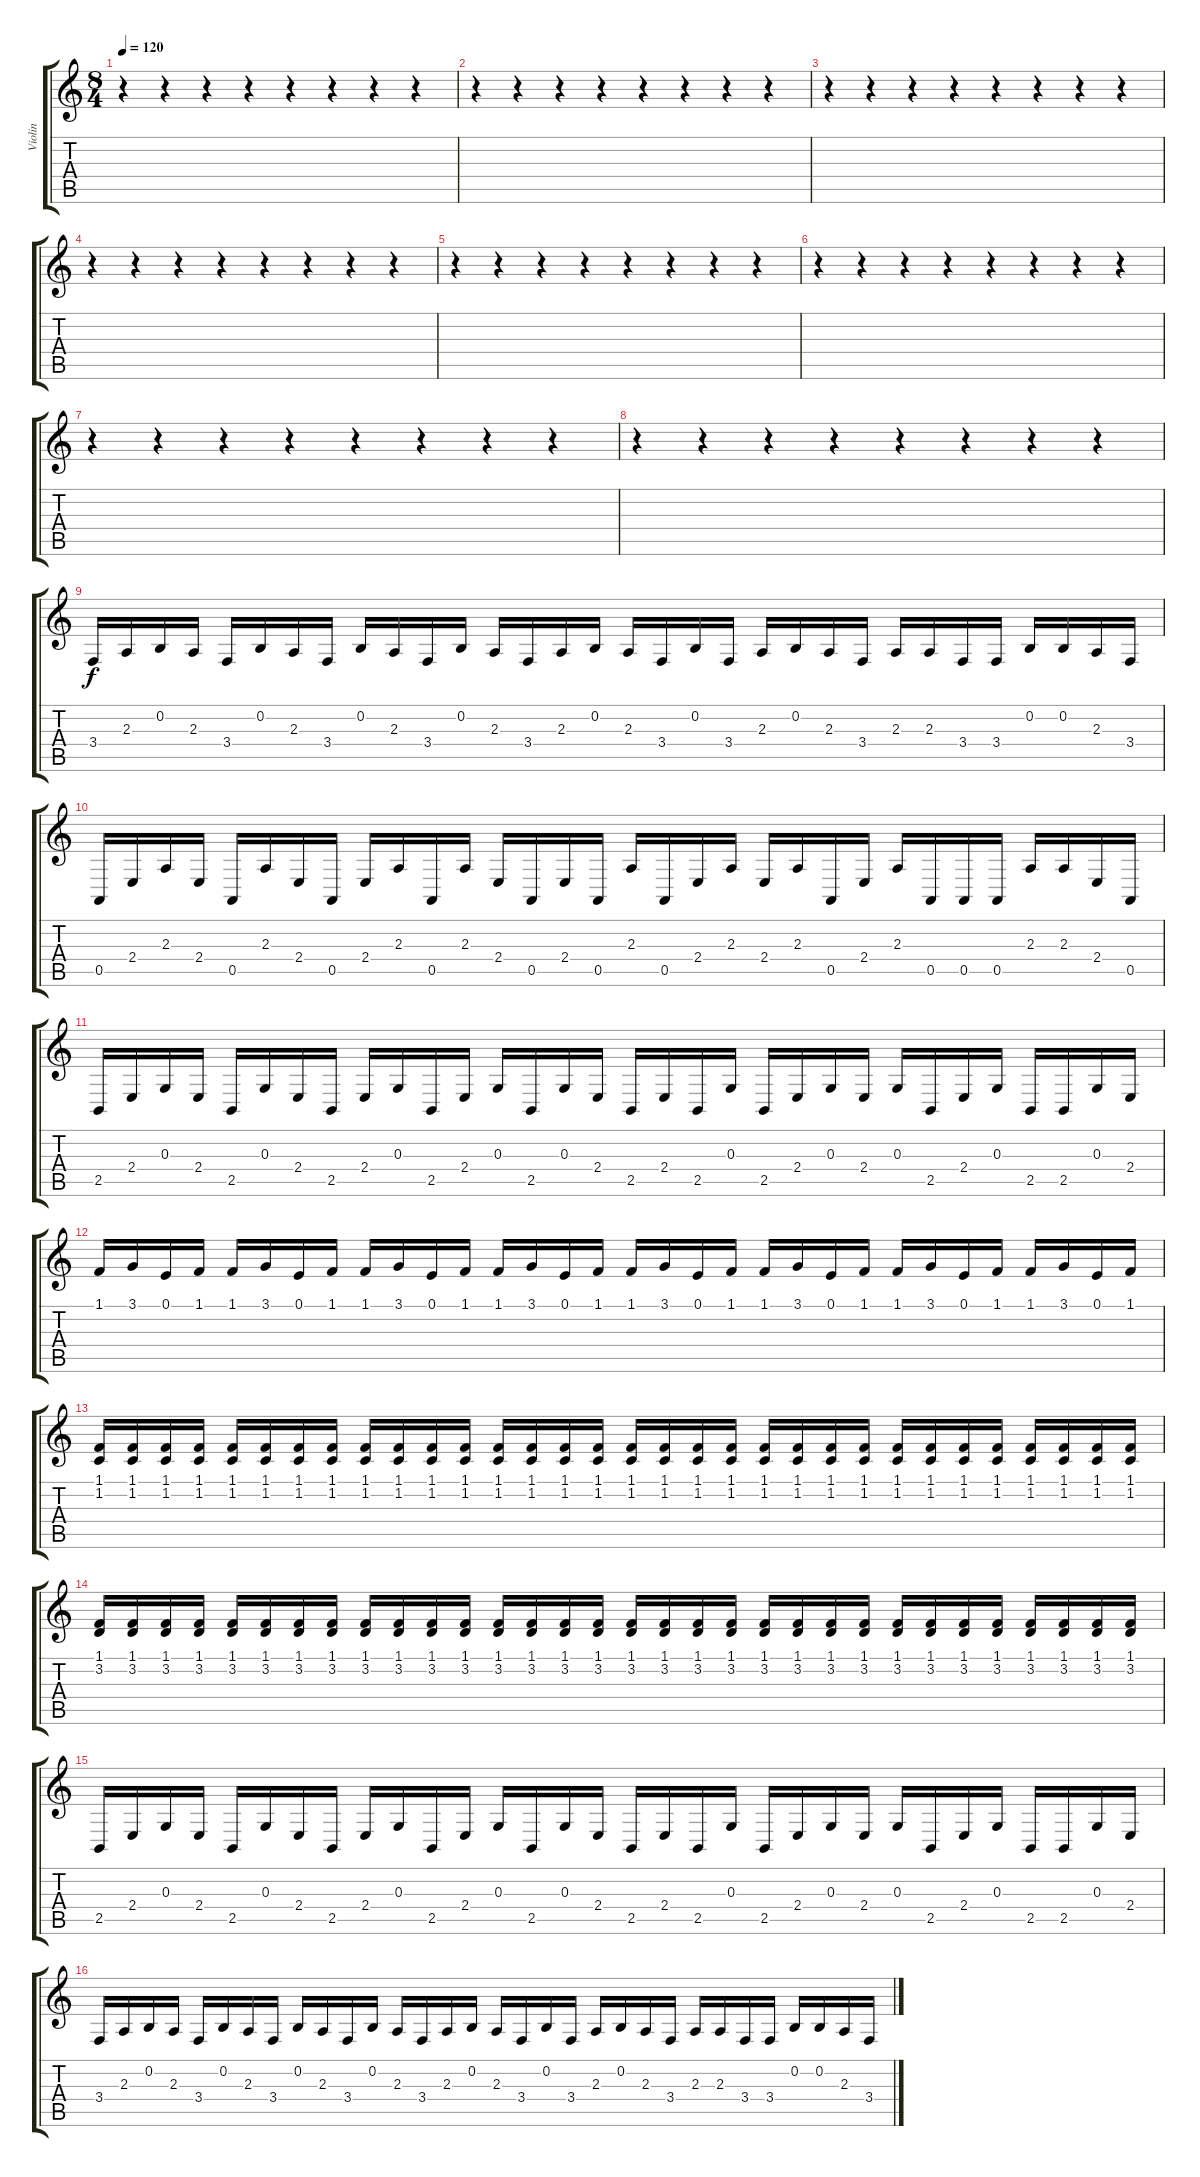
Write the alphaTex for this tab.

\track ("Violin" "Violin") {instrument violin}
\staff {score tabs}
\tuning (E4 B3 G3 D3 A2 E2) {hide}
\ts (8 4)
\tempo 120
\clef g2
\ks c
r.4{dy f instrument violin} r.4 r.4 r.4 r.4 r.4 r.4 r.4 |
r.4 r.4 r.4 r.4 r.4 r.4 r.4 r.4 |
r.4 r.4 r.4 r.4 r.4 r.4 r.4 r.4 |
r.4 r.4 r.4 r.4 r.4 r.4 r.4 r.4 |
r.4 r.4 r.4 r.4 r.4 r.4 r.4 r.4 |
r.4 r.4 r.4 r.4 r.4 r.4 r.4 r.4 |
r.4 r.4 r.4 r.4 r.4 r.4 r.4 r.4 |
r.4 r.4 r.4 r.4 r.4 r.4 r.4 r.4 |
3.4.16 2.3.16 0.2.16 2.3.16 3.4.16 0.2.16 2.3.16 3.4.16 0.2.16 2.3.16 3.4.16 0.2.16 2.3.16 3.4.16 2.3.16 0.2.16 2.3.16 3.4.16 0.2.16 3.4.16 2.3.16 0.2.16 2.3.16 3.4.16 2.3.16 2.3.16 3.4.16 3.4.16 0.2.16 0.2.16 2.3.16 3.4.16 |
0.5.16 2.4.16 2.3.16 2.4.16 0.5.16 2.3.16 2.4.16 0.5.16 2.4.16 2.3.16 0.5.16 2.3.16 2.4.16 0.5.16 2.4.16 0.5.16 2.3.16 0.5.16 2.4.16 2.3.16 2.4.16 2.3.16 0.5.16 2.4.16 2.3.16 0.5.16 0.5.16 0.5.16 2.3.16 2.3.16 2.4.16 0.5.16 |
2.5.16 2.4.16 0.3.16 2.4.16 2.5.16 0.3.16 2.4.16 2.5.16 2.4.16 0.3.16 2.5.16 2.4.16 0.3.16 2.5.16 0.3.16 2.4.16 2.5.16 2.4.16 2.5.16 0.3.16 2.5.16 2.4.16 0.3.16 2.4.16 0.3.16 2.5.16 2.4.16 0.3.16 2.5.16 2.5.16 0.3.16 2.4.16 |
1.1.16{volume 12} 3.1.16 0.1.16 1.1.16 1.1.16 3.1.16 0.1.16 1.1.16 1.1.16 3.1.16 0.1.16 1.1.16 1.1.16 3.1.16 0.1.16 1.1.16 1.1.16 3.1.16 0.1.16 1.1.16 1.1.16 3.1.16 0.1.16 1.1.16 1.1.16 3.1.16 0.1.16 1.1.16 1.1.16 3.1.16 0.1.16 1.1.16 |
(1.1 1.2).16 (1.1 1.2).16 (1.1 1.2).16 (1.1 1.2).16 (1.1 1.2).16 (1.1 1.2).16 (1.1 1.2).16 (1.1 1.2).16 (1.1 1.2).16 (1.1 1.2).16 (1.1 1.2).16 (1.1 1.2).16 (1.1 1.2).16 (1.1 1.2).16 (1.1 1.2).16 (1.1 1.2).16 (1.1 1.2).16 (1.1 1.2).16 (1.1 1.2).16 (1.1 1.2).16 (1.1 1.2).16 (1.1 1.2).16 (1.1 1.2).16 (1.1 1.2).16 (1.1 1.2).16 (1.1 1.2).16 (1.1 1.2).16 (1.1 1.2).16 (1.1 1.2).16 (1.1 1.2).16 (1.1 1.2).16 (1.1 1.2).16 |
(1.1 3.2).16 (1.1 3.2).16 (1.1 3.2).16 (1.1 3.2).16 (1.1 3.2).16 (1.1 3.2).16 (1.1 3.2).16 (1.1 3.2).16 (1.1 3.2).16 (1.1 3.2).16 (1.1 3.2).16 (1.1 3.2).16 (1.1 3.2).16 (1.1 3.2).16 (1.1 3.2).16 (1.1 3.2).16 (1.1 3.2).16 (1.1 3.2).16 (1.1 3.2).16 (1.1 3.2).16 (1.1 3.2).16 (1.1 3.2).16 (1.1 3.2).16 (1.1 3.2).16 (1.1 3.2).16 (1.1 3.2).16 (1.1 3.2).16 (1.1 3.2).16 (1.1 3.2).16 (1.1 3.2).16 (1.1 3.2).16 (1.1 3.2).16 |
2.5.16 2.4.16 0.3.16 2.4.16 2.5.16 0.3.16 2.4.16 2.5.16 2.4.16 0.3.16 2.5.16 2.4.16 0.3.16 2.5.16 0.3.16 2.4.16 2.5.16 2.4.16 2.5.16 0.3.16 2.5.16 2.4.16 0.3.16 2.4.16 0.3.16 2.5.16 2.4.16 0.3.16 2.5.16 2.5.16 0.3.16 2.4.16 |
3.4.16 2.3.16 0.2.16 2.3.16 3.4.16 0.2.16 2.3.16 3.4.16 0.2.16 2.3.16 3.4.16 0.2.16 2.3.16 3.4.16 2.3.16 0.2.16 2.3.16 3.4.16 0.2.16 3.4.16 2.3.16 0.2.16 2.3.16 3.4.16 2.3.16 2.3.16 3.4.16 3.4.16 0.2.16 0.2.16 2.3.16 3.4.16
